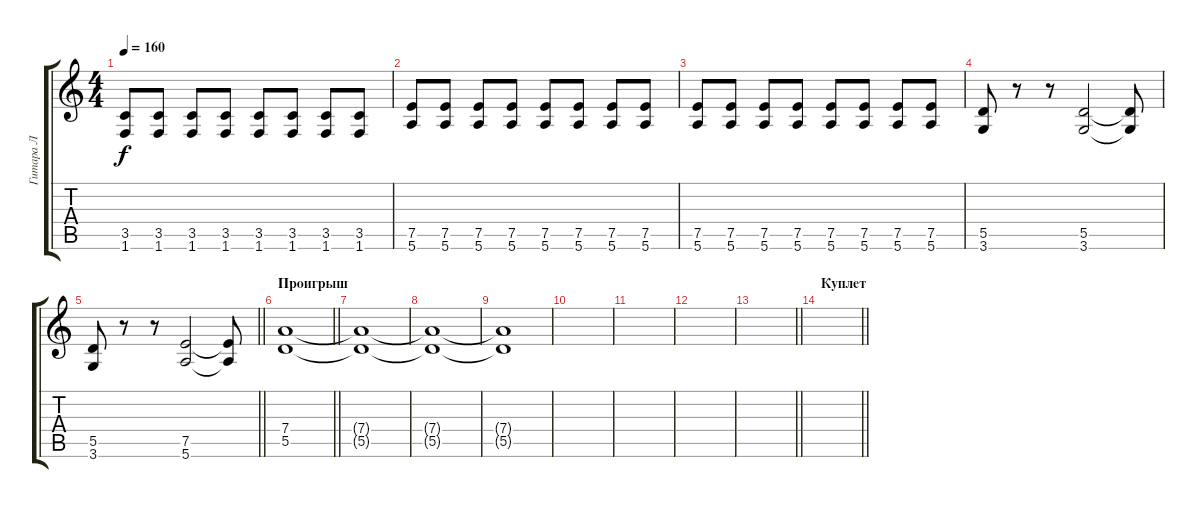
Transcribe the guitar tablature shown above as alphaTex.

\track ("Гитара Л" "Гитара Л") {instrument overdrivenguitar}
\staff {score tabs}
\tuning (E4 B3 G3 D3 A2 E2) {hide}
\ts (4 4)
\tempo 160
\clef g2
\ks c
(3.5 1.6).8{dy f} (3.5 1.6).8 (3.5 1.6).8 (3.5 1.6).8 (3.5 1.6).8 (3.5 1.6).8 (3.5 1.6).8 (3.5 1.6).8 |
(7.5 5.6).8 (7.5 5.6).8 (7.5 5.6).8 (7.5 5.6).8 (7.5 5.6).8 (7.5 5.6).8 (7.5 5.6).8 (7.5 5.6).8 |
(7.5 5.6).8 (7.5 5.6).8 (7.5 5.6).8 (7.5 5.6).8 (7.5 5.6).8 (7.5 5.6).8 (7.5 5.6).8 (7.5 5.6).8 |
(5.5 3.6).8 r.8 r.8 (5.5 3.6).2 (5.5{t} 3.6{t}).8 |
\barLineRight lightlight
(5.5 3.6).8 r.8 r.8 (7.5 5.6).2 (7.5{t} 5.6{t}).8 |
\section ("" "Проигрыш")
\barLineRight lightlight
(7.4 5.5).1{volume 0} |
(7.4{t} 5.5{t}).1 |
(7.4{t} 5.5{t}).1 |
(7.4{t} 5.5{t}).1 |
|
|
|
\barLineRight lightlight
|
\section ("" "Куплет")
\barLineRight lightlight
